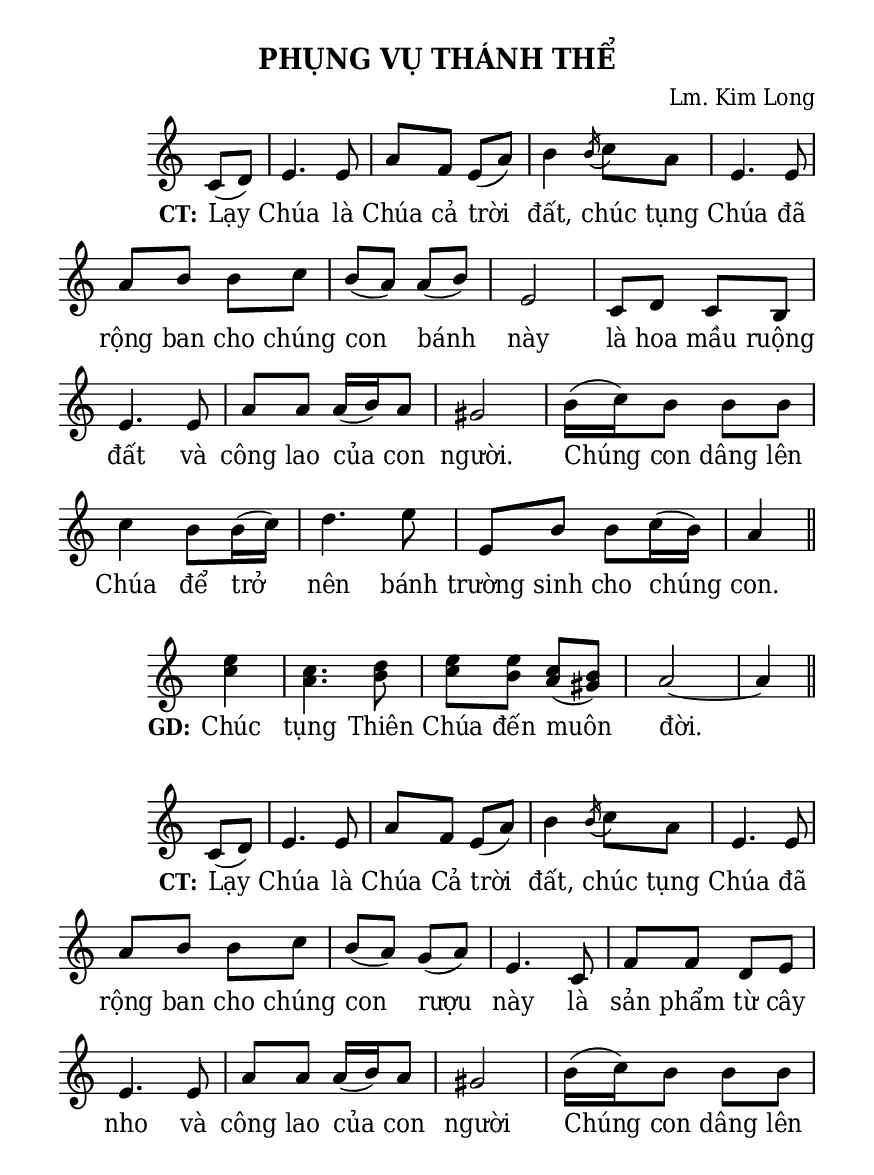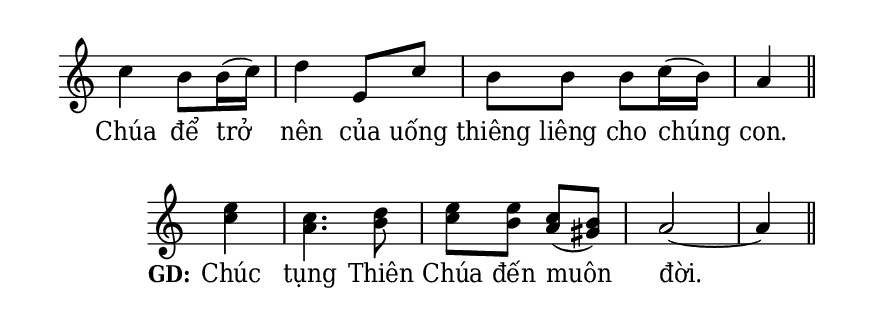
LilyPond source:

% Cài đặt chung
\version "2.22.1"
\include "english.ly"

\header {
  subtitle = \markup { \huge \bold "PHỤNG VỤ THÁNH THỂ" }
  composer = "Lm. Kim Long"
  %arranger = " "
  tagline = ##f
}

% Nhạc
nhacMauMot = \relative c' {
  \partial 4 c8 (d) |
  e4. e8 |
  a f e (a) |
  b4 \slashedGrace { b16 ( } c8) a |
  e4. e8 |
  a b b c |
  b (a) a (b) |
  e,2 |
  c8 d c b |
  e4. e8 |
  a a a16 (b) a8 |
  gs2 |
  b16 (c) b8 b b |
  c4 b8 b16 (c) |
  d4. e8 |
  e, b' b c16 (b) |
  a4 \bar "||"
}

nhacMauHai = \relative c'' {
  <<
    {
      \partial 4 e4 |
      c4. d8 |
      e e c (b) |
    }
    {
      c4 |
      a4. b8 |
      c b a (gs)
    }
  >>
  a2 ~ |
  a4 \bar "||"
}

nhacMauBa = \relative c' {
  \partial 4 c8 (d) |
  e4. e8 |
  a f e (a) |
  b4 \slashedGrace { b16 ( } c8) a |
  e4. e8 |
  a b b c |
  b (a) g (a) |
  e4. c8 |
  f f d e |
  e4. e8 |
  a a a16 (b) a8 |
  gs2 |
  b16 (c) b8 b b |
  c4 b8 b16 (c) |
  d4 e,8 c' |
  b b b c16 (b) |
  a4 \bar "||"
}

% Lời
loiMauMot = \lyricmode {
  \set stanza = "CT:"
  Lạy Chúa là Chúa cả trời đất,
  chúc tụng Chúa đã rộng ban cho chúng con bánh này
  là hoa mầu ruộng đất và công lao của con người.
  Chúng con dâng lên Chúa
  để trở nên bánh trường sinh cho chúng con.
}

loiMauHai = \lyricmode {
  \set stanza = "GD:"
  Chúc tụng Thiên Chúa đến muôn đời.
}

loiMauBa = \lyricmode {
  \set stanza = "CT:"
  Lạy Chúa là Chúa Cả trời đất,
  chúc tụng Chúa đã rộng ban cho chúng con rượu này
  là sản phẩm từ cây nho và công lao của con người
  Chúng con dâng lên Chúa
  để trở nên của uống thiêng liêng cho chúng con.
}

% Dàn trang
\paper {
  #(set-paper-size "a5")
  top-margin = 10\mm
  bottom-margin = 10\mm
  left-margin = 10\mm
  right-margin = 10\mm
  indent = #0
  #(define fonts
	 (make-pango-font-tree "Deja Vu Serif Condensed"
	 		       "Deja Vu Serif Condensed"
			       "Deja Vu Serif Condensed"
			       (/ 20 20)))
  print-page-number = ##f
  %system-system-spacing = #'((basic-distance . 0.1) (padding . 3))
}

TongNhip = {
  \key c \major \time 2/4
  \set Timing.beamExceptions = #'()
  \set Timing.baseMoment = #(ly:make-moment 1/4)
}

% Đổi kích thước nốt cho bè phụ
notBePhu =
#(define-music-function (font-size music) (number? ly:music?)
   (for-some-music
     (lambda (m)
       (if (music-is-of-type? m 'rhythmic-event)
           (begin
             (set! (ly:music-property m 'tweaks)
                   (cons `(font-size . ,font-size)
                         (ly:music-property m 'tweaks)))
             #t)
           #f))
     music)
   music)

\score {
  <<
    \new Staff \with {
      \remove "Time_signature_engraver"
    }
    <<
        \clef treble
        \new Voice = beSop {
          \TongNhip \nhacMauMot
        }
      \new Lyrics \lyricsto beSop \loiMauMot
    >>
  >>
  \layout {
    indent = 15
    \override Lyrics.LyricSpace.minimum-distance = #0.8
    \override Score.BarNumber.break-visibility = ##(#f #f #f)
    \override Score.SpacingSpanner.uniform-stretching = ##t
  }
}

\score {
  <<
    \new Staff \with {
      \remove "Time_signature_engraver"
    }
    <<
        \clef treble
        \new Voice = beSop {
          \TongNhip \nhacMauHai
        }
      \new Lyrics \lyricsto beSop \loiMauHai
    >>
  >>
  \layout {
    indent = 15
    ragged-right = ##f
    \override Lyrics.LyricSpace.minimum-distance = #0.8
    \override Score.BarNumber.break-visibility = ##(#f #f #f)
    \override Score.SpacingSpanner.uniform-stretching = ##t
  }
}

\score {
  <<
    \new Staff \with {
      \remove "Time_signature_engraver"
    }
    <<
        \clef treble
        \new Voice = beSop {
          \TongNhip \nhacMauBa
        }
      \new Lyrics \lyricsto beSop \loiMauBa
    >>
  >>
  \layout {
    indent = 15
    \override Lyrics.LyricSpace.minimum-distance = #0.8
    \override Score.BarNumber.break-visibility = ##(#f #f #f)
    \override Score.SpacingSpanner.uniform-stretching = ##t
  }
}

\score {
  <<
    \new Staff \with {
      \remove "Time_signature_engraver"
    }
    <<
        \clef treble
        \new Voice = beSop {
          \TongNhip \nhacMauHai
        }
      \new Lyrics \lyricsto beSop \loiMauHai
    >>
  >>
  \layout {
    indent = 15
    ragged-right = ##f
    \override Lyrics.LyricSpace.minimum-distance = #0.8
    \override Score.BarNumber.break-visibility = ##(#f #f #f)
    \override Score.SpacingSpanner.uniform-stretching = ##t
  }
}
